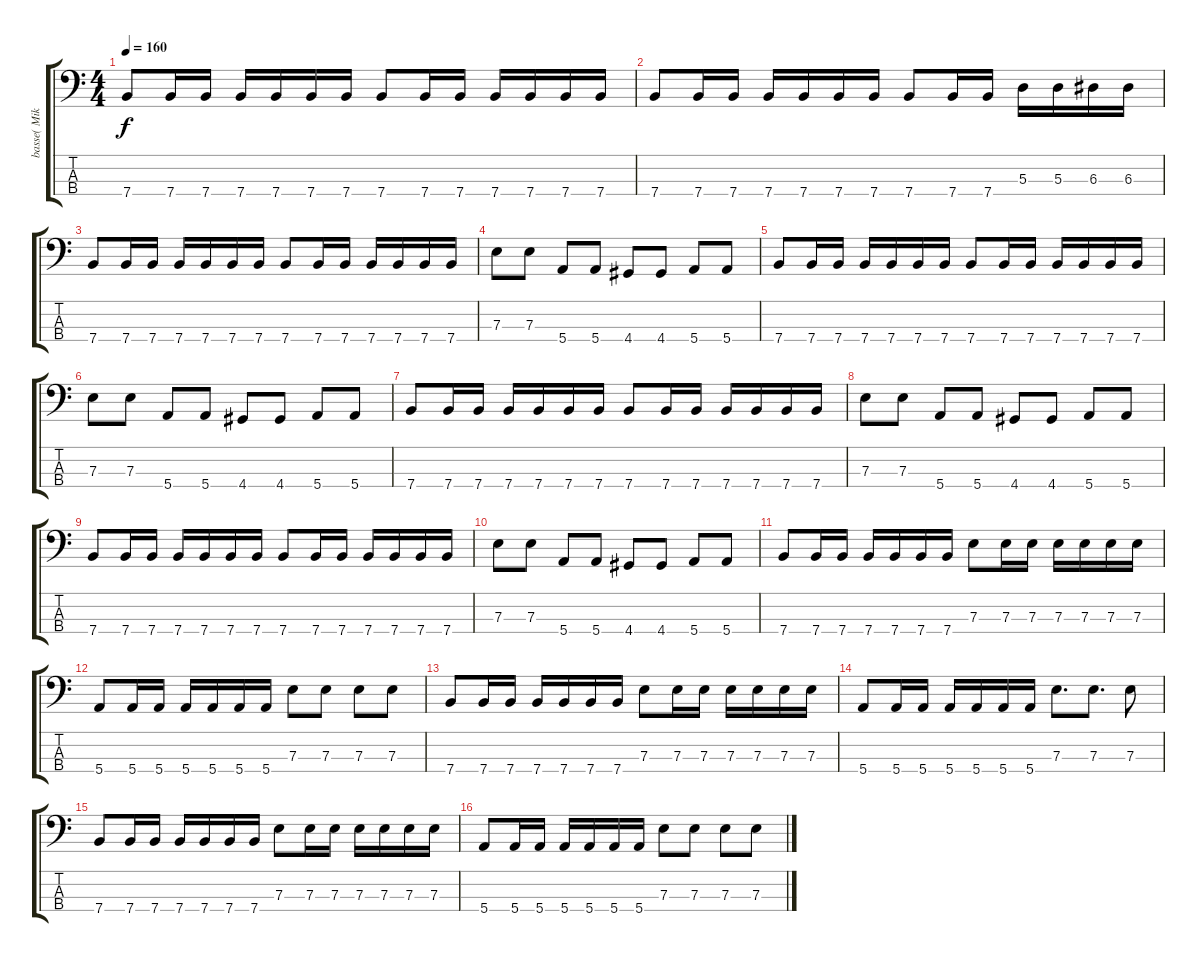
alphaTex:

\track ("basse( Mike ) " "basse( Mik") {instrument electricbasspick}
\staff {score tabs}
\tuning (G2 D2 A1 E1) {hide}
\ts (4 4)
\tempo 160
\clef f4
\ks c
7.4.8{dy f} 7.4.16 7.4.16 7.4.16 7.4.16 7.4.16 7.4.16 7.4.8 7.4.16 7.4.16 7.4.16 7.4.16 7.4.16 7.4.16 |
7.4.8 7.4.16 7.4.16 7.4.16 7.4.16 7.4.16 7.4.16 7.4.8 7.4.16 7.4.16 5.3.16 5.3.16 6.3.16 6.3.16 |
7.4.8 7.4.16 7.4.16 7.4.16 7.4.16 7.4.16 7.4.16 7.4.8 7.4.16 7.4.16 7.4.16 7.4.16 7.4.16 7.4.16 |
7.3.8 7.3.8 5.4.8 5.4.8 4.4.8 4.4.8 5.4.8 5.4.8 |
7.4.8 7.4.16 7.4.16 7.4.16 7.4.16 7.4.16 7.4.16 7.4.8 7.4.16 7.4.16 7.4.16 7.4.16 7.4.16 7.4.16 |
7.3.8 7.3.8 5.4.8 5.4.8 4.4.8 4.4.8 5.4.8 5.4.8 |
7.4.8 7.4.16 7.4.16 7.4.16 7.4.16 7.4.16 7.4.16 7.4.8 7.4.16 7.4.16 7.4.16 7.4.16 7.4.16 7.4.16 |
7.3.8 7.3.8 5.4.8 5.4.8 4.4.8 4.4.8 5.4.8 5.4.8 |
7.4.8 7.4.16 7.4.16 7.4.16 7.4.16 7.4.16 7.4.16 7.4.8 7.4.16 7.4.16 7.4.16 7.4.16 7.4.16 7.4.16 |
7.3.8 7.3.8 5.4.8 5.4.8 4.4.8 4.4.8 5.4.8 5.4.8 |
7.4.8 7.4.16 7.4.16 7.4.16 7.4.16 7.4.16 7.4.16 7.3.8 7.3.16 7.3.16 7.3.16 7.3.16 7.3.16 7.3.16 |
5.4.8 5.4.16 5.4.16 5.4.16 5.4.16 5.4.16 5.4.16 7.3.8 7.3.8 7.3.8 7.3.8 |
7.4.8 7.4.16 7.4.16 7.4.16 7.4.16 7.4.16 7.4.16 7.3.8 7.3.16 7.3.16 7.3.16 7.3.16 7.3.16 7.3.16 |
5.4.8 5.4.16 5.4.16 5.4.16 5.4.16 5.4.16 5.4.16 7.3.8{d} 7.3.8{d} 7.3.8 |
7.4.8 7.4.16 7.4.16 7.4.16 7.4.16 7.4.16 7.4.16 7.3.8 7.3.16 7.3.16 7.3.16 7.3.16 7.3.16 7.3.16 |
5.4.8 5.4.16 5.4.16 5.4.16 5.4.16 5.4.16 5.4.16 7.3.8 7.3.8 7.3.8 7.3.8
